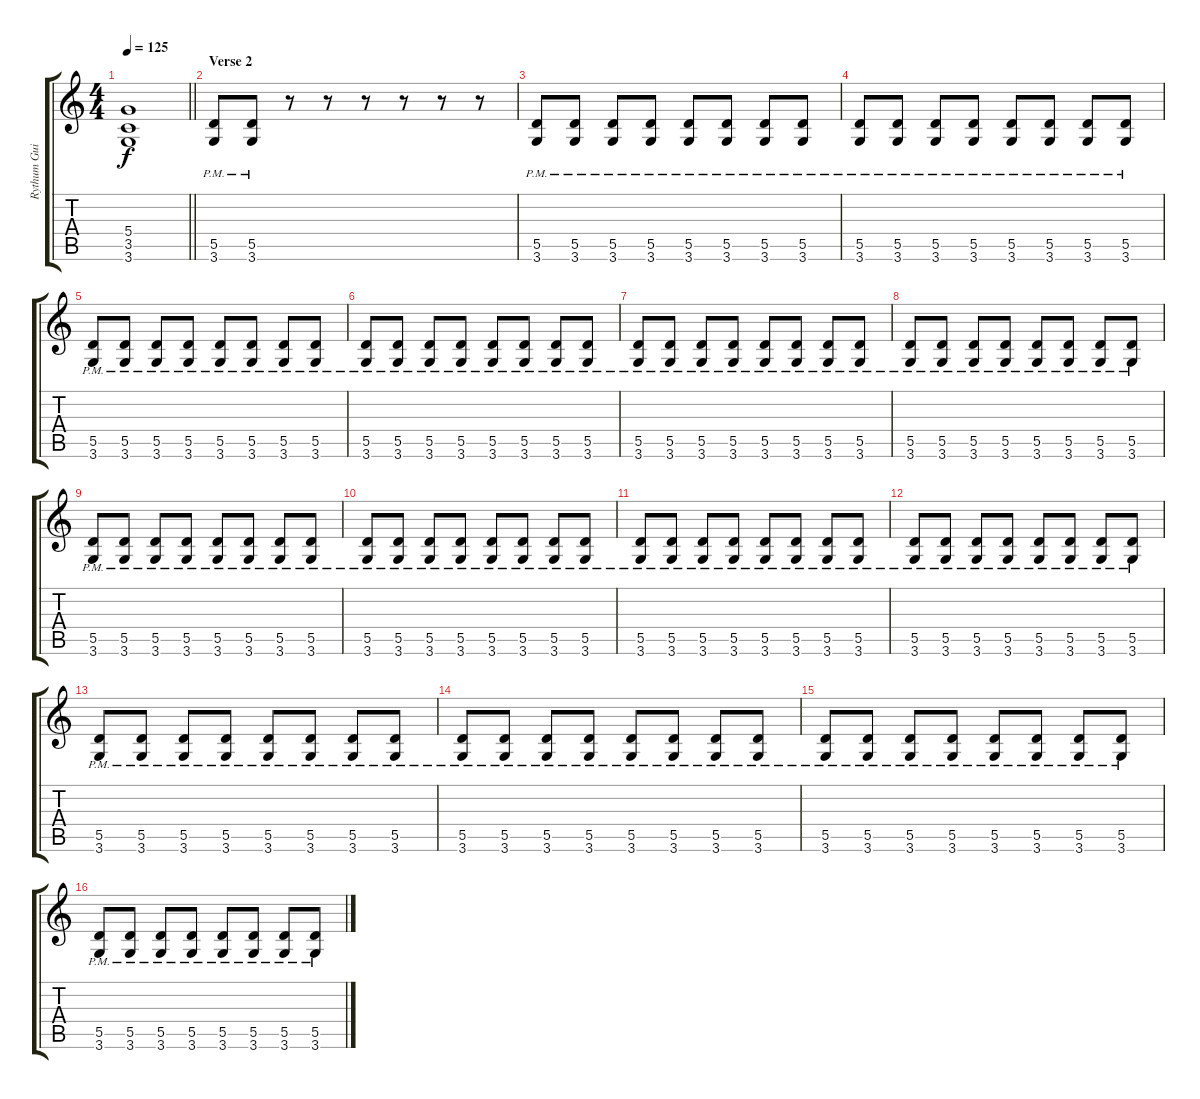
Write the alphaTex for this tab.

\track ("Rythum Guitar" "Rythum Gui") {instrument distortionguitar}
\staff {score tabs}
\tuning (E4 B3 G3 D3 A2 E2) {hide}
\ts (4 4)
\tempo 125
\clef g2
\barLineRight lightlight
\ks c
(5.4{t} 3.5{t} 3.6{t}).1{dy f} |
\section ("" "Verse 2")
(5.5{pm} 3.6{pm}).8 (5.5{pm} 3.6{pm}).8 r.8 r.8 r.8 r.8 r.8 r.8 |
(5.5{pm} 3.6{pm}).8{volume 14} (5.5{pm} 3.6{pm}).8 (5.5{pm} 3.6{pm}).8 (5.5{pm} 3.6{pm}).8 (5.5{pm} 3.6{pm}).8 (5.5{pm} 3.6{pm}).8 (5.5{pm} 3.6{pm}).8 (5.5{pm} 3.6{pm}).8 |
(5.5{pm} 3.6{pm}).8 (5.5{pm} 3.6{pm}).8 (5.5{pm} 3.6{pm}).8 (5.5{pm} 3.6{pm}).8 (5.5{pm} 3.6{pm}).8 (5.5{pm} 3.6{pm}).8 (5.5{pm} 3.6{pm}).8 (5.5{pm} 3.6{pm}).8 |
(5.5{pm} 3.6{pm}).8 (5.5{pm} 3.6{pm}).8 (5.5{pm} 3.6{pm}).8 (5.5{pm} 3.6{pm}).8 (5.5{pm} 3.6{pm}).8 (5.5{pm} 3.6{pm}).8 (5.5{pm} 3.6{pm}).8 (5.5{pm} 3.6{pm}).8 |
(5.5{pm} 3.6{pm}).8 (5.5{pm} 3.6{pm}).8 (5.5{pm} 3.6{pm}).8 (5.5{pm} 3.6{pm}).8 (5.5{pm} 3.6{pm}).8 (5.5{pm} 3.6{pm}).8 (5.5{pm} 3.6{pm}).8 (5.5{pm} 3.6{pm}).8 |
(5.5{pm} 3.6{pm}).8 (5.5{pm} 3.6{pm}).8 (5.5{pm} 3.6{pm}).8 (5.5{pm} 3.6{pm}).8 (5.5{pm} 3.6{pm}).8 (5.5{pm} 3.6{pm}).8 (5.5{pm} 3.6{pm}).8 (5.5{pm} 3.6{pm}).8 |
(5.5{pm} 3.6{pm}).8 (5.5{pm} 3.6{pm}).8 (5.5{pm} 3.6{pm}).8 (5.5{pm} 3.6{pm}).8 (5.5{pm} 3.6{pm}).8 (5.5{pm} 3.6{pm}).8 (5.5{pm} 3.6{pm}).8 (5.5{pm} 3.6{pm}).8 |
(5.5{pm} 3.6{pm}).8 (5.5{pm} 3.6{pm}).8 (5.5{pm} 3.6{pm}).8 (5.5{pm} 3.6{pm}).8 (5.5{pm} 3.6{pm}).8 (5.5{pm} 3.6{pm}).8 (5.5{pm} 3.6{pm}).8 (5.5{pm} 3.6{pm}).8 |
(5.5{pm} 3.6{pm}).8 (5.5{pm} 3.6{pm}).8 (5.5{pm} 3.6{pm}).8 (5.5{pm} 3.6{pm}).8 (5.5{pm} 3.6{pm}).8 (5.5{pm} 3.6{pm}).8 (5.5{pm} 3.6{pm}).8 (5.5{pm} 3.6{pm}).8 |
(5.5{pm} 3.6{pm}).8 (5.5{pm} 3.6{pm}).8 (5.5{pm} 3.6{pm}).8 (5.5{pm} 3.6{pm}).8 (5.5{pm} 3.6{pm}).8 (5.5{pm} 3.6{pm}).8 (5.5{pm} 3.6{pm}).8 (5.5{pm} 3.6{pm}).8 |
(5.5{pm} 3.6{pm}).8 (5.5{pm} 3.6{pm}).8 (5.5{pm} 3.6{pm}).8 (5.5{pm} 3.6{pm}).8 (5.5{pm} 3.6{pm}).8 (5.5{pm} 3.6{pm}).8 (5.5{pm} 3.6{pm}).8 (5.5{pm} 3.6{pm}).8 |
(5.5{pm} 3.6{pm}).8 (5.5{pm} 3.6{pm}).8 (5.5{pm} 3.6{pm}).8 (5.5{pm} 3.6{pm}).8 (5.5{pm} 3.6{pm}).8 (5.5{pm} 3.6{pm}).8 (5.5{pm} 3.6{pm}).8 (5.5{pm} 3.6{pm}).8 |
(5.5{pm} 3.6{pm}).8 (5.5{pm} 3.6{pm}).8 (5.5{pm} 3.6{pm}).8 (5.5{pm} 3.6{pm}).8 (5.5{pm} 3.6{pm}).8 (5.5{pm} 3.6{pm}).8 (5.5{pm} 3.6{pm}).8 (5.5{pm} 3.6{pm}).8 |
(5.5{pm} 3.6{pm}).8 (5.5{pm} 3.6{pm}).8 (5.5{pm} 3.6{pm}).8 (5.5{pm} 3.6{pm}).8 (5.5{pm} 3.6{pm}).8 (5.5{pm} 3.6{pm}).8 (5.5{pm} 3.6{pm}).8 (5.5{pm} 3.6{pm}).8 |
(5.5{pm} 3.6{pm}).8 (5.5{pm} 3.6{pm}).8 (5.5{pm} 3.6{pm}).8 (5.5{pm} 3.6{pm}).8 (5.5{pm} 3.6{pm}).8 (5.5{pm} 3.6{pm}).8 (5.5{pm} 3.6{pm}).8 (5.5{pm} 3.6{pm}).8
